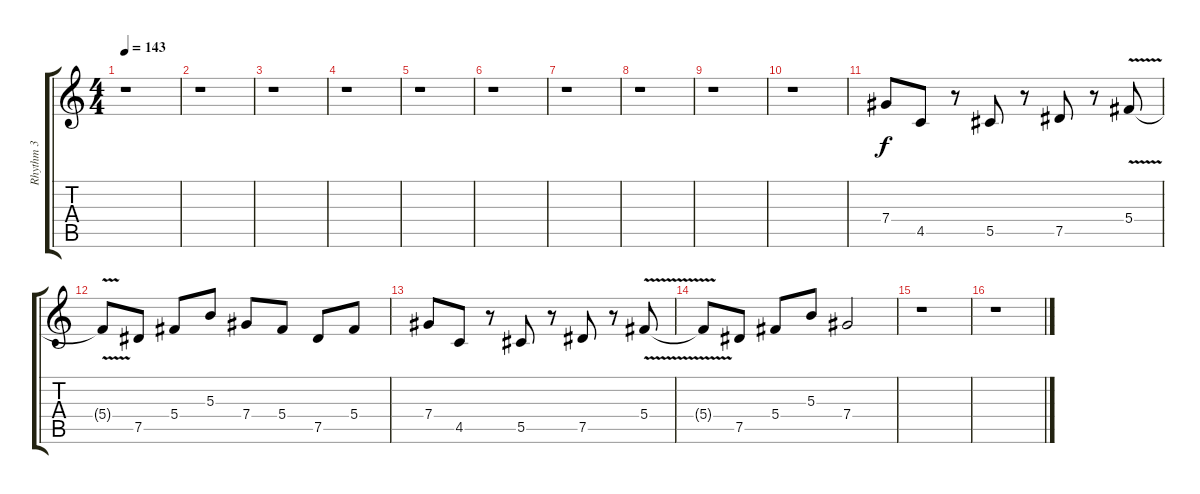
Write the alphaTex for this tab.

\track ("Rhythm 3" "Rhythm 3") {instrument distortionguitar}
\staff {score tabs}
\tuning (Eb4 Bb3 Gb3 Db3 Ab2 Eb2) {hide}
\ts (4 4)
\tempo 143
\clef g2
\ks c
r.1{dy f} |
r.1 |
r.1 |
r.1 |
r.1 |
r.1 |
r.1 |
r.1 |
r.1 |
r.1 |
7.4.8 4.5.8 r.8 5.5.8 r.8 7.5.8 r.8 5.4{v}.8 |
5.4{t}.8 7.5.8 5.4.8 5.3.8 7.4.8 5.4.8 7.5.8 5.4.8 |
7.4.8 4.5.8 r.8 5.5.8 r.8 7.5.8 r.8 5.4{v}.8 |
5.4{t}.8 7.5.8 5.4.8 5.3.8 7.4.2 |
r.1 |
r.1
